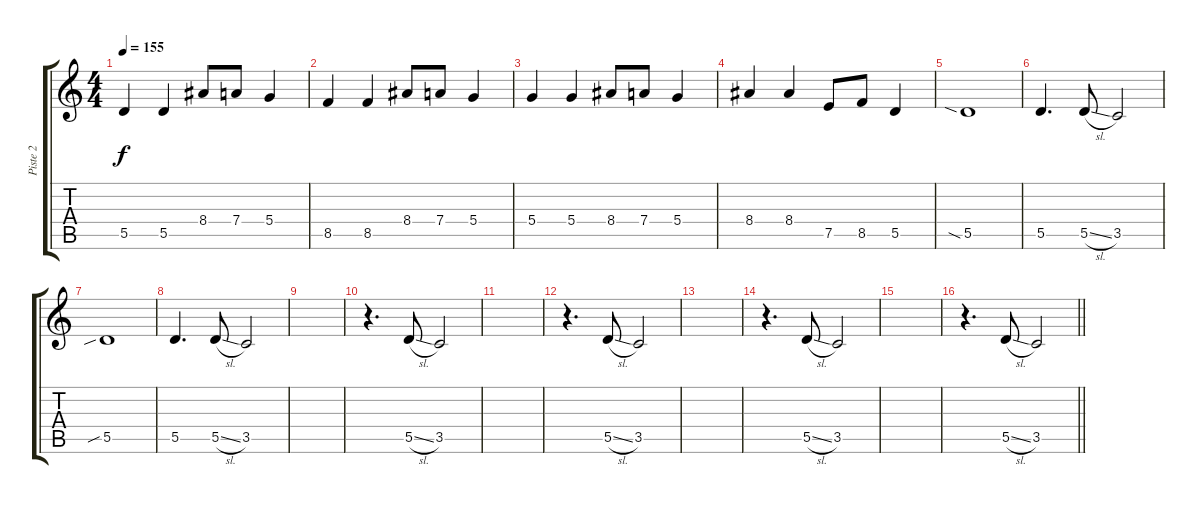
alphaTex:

\track ("Piste 2" "Piste 2") {instrument overdrivenguitar}
\staff {score tabs}
\tuning (E4 B3 G3 D3 A2 E2) {hide}
\ts (4 4)
\tempo 155
\clef g2
\ks c
5.5.4{dy f} 5.5.4 8.4.8 7.4.8 5.4.4 |
8.5.4 8.5.4 8.4.8 7.4.8 5.4.4 |
5.4.4 5.4.4 8.4.8 7.4.8 5.4.4 |
8.4.4 8.4.4 7.5.8 8.5.8 5.5.4 |
5.5{sia}.1 |
5.5.4{d} 5.5{sl}.8 3.5.2 |
5.5{sib}.1 |
5.5.4{d} 5.5{sl}.8 3.5.2 |
|
r.4{d} 5.5{sl}.8 3.5.2 |
|
r.4{d} 5.5{sl}.8 3.5.2 |
|
r.4{d} 5.5{sl}.8 3.5.2 |
|
\barLineRight lightlight
r.4{d} 5.5{sl}.8 3.5.2
